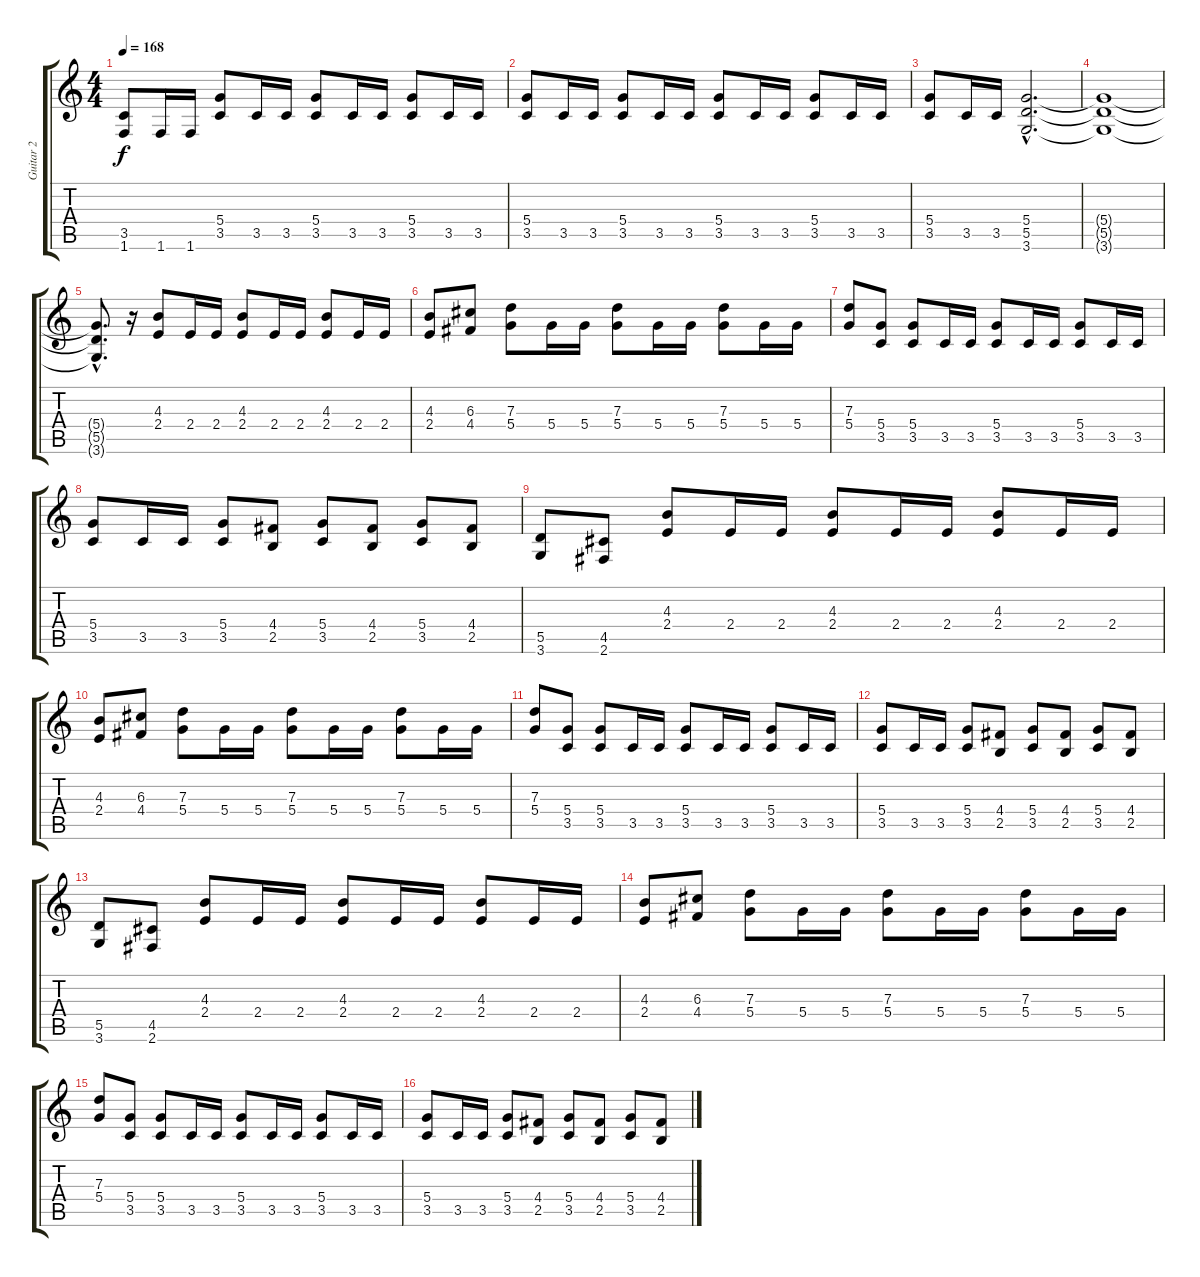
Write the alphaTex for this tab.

\track ("Guitar 2" "Guitar 2") {instrument distortionguitar}
\staff {score tabs}
\tuning (E4 B3 G3 D3 A2 E2) {hide}
\ts (4 4)
\tempo 168
\clef g2
\ks c
(3.5 1.6).8{dy f} 1.6.16 1.6.16 (5.4 3.5).8 3.5.16 3.5.16 (5.4 3.5).8 3.5.16 3.5.16 (5.4 3.5).8 3.5.16 3.5.16 |
(5.4 3.5).8 3.5.16 3.5.16 (5.4 3.5).8 3.5.16 3.5.16 (5.4 3.5).8 3.5.16 3.5.16 (5.4 3.5).8 3.5.16 3.5.16 |
(5.4 3.5).8 3.5.16 3.5.16 (5.4{hac} 5.5{hac} 3.6{hac}).2{d} |
(5.4{t} 5.5{t} 3.6{t}).1 |
(5.4{hac t} 5.5{hac t} 3.6{hac t}).8{d} r.16 (4.3 2.4).8 2.4.16 2.4.16 (4.3 2.4).8 2.4.16 2.4.16 (4.3 2.4).8 2.4.16 2.4.16 |
(4.3 2.4).8 (6.3 4.4).8 (7.3 5.4).8 5.4.16 5.4.16 (7.3 5.4).8 5.4.16 5.4.16 (7.3 5.4).8 5.4.16 5.4.16 |
(7.3 5.4).8 (5.4 3.5).8 (5.4 3.5).8 3.5.16 3.5.16 (5.4 3.5).8 3.5.16 3.5.16 (5.4 3.5).8 3.5.16 3.5.16 |
(5.4 3.5).8 3.5.16 3.5.16 (5.4 3.5).8 (4.4 2.5).8 (5.4 3.5).8 (4.4 2.5).8 (5.4 3.5).8 (4.4 2.5).8 |
(5.5 3.6).8 (4.5 2.6).8 (4.3 2.4).8 2.4.16 2.4.16 (4.3 2.4).8 2.4.16 2.4.16 (4.3 2.4).8 2.4.16 2.4.16 |
(4.3 2.4).8 (6.3 4.4).8 (7.3 5.4).8 5.4.16 5.4.16 (7.3 5.4).8 5.4.16 5.4.16 (7.3 5.4).8 5.4.16 5.4.16 |
(7.3 5.4).8 (5.4 3.5).8 (5.4 3.5).8 3.5.16 3.5.16 (5.4 3.5).8 3.5.16 3.5.16 (5.4 3.5).8 3.5.16 3.5.16 |
(5.4 3.5).8 3.5.16 3.5.16 (5.4 3.5).8 (4.4 2.5).8 (5.4 3.5).8 (4.4 2.5).8 (5.4 3.5).8 (4.4 2.5).8 |
(5.5 3.6).8 (4.5 2.6).8 (4.3 2.4).8 2.4.16 2.4.16 (4.3 2.4).8 2.4.16 2.4.16 (4.3 2.4).8 2.4.16 2.4.16 |
(4.3 2.4).8 (6.3 4.4).8 (7.3 5.4).8 5.4.16 5.4.16 (7.3 5.4).8 5.4.16 5.4.16 (7.3 5.4).8 5.4.16 5.4.16 |
(7.3 5.4).8 (5.4 3.5).8 (5.4 3.5).8 3.5.16 3.5.16 (5.4 3.5).8 3.5.16 3.5.16 (5.4 3.5).8 3.5.16 3.5.16 |
(5.4 3.5).8 3.5.16 3.5.16 (5.4 3.5).8 (4.4 2.5).8 (5.4 3.5).8 (4.4 2.5).8 (5.4 3.5).8 (4.4 2.5).8
